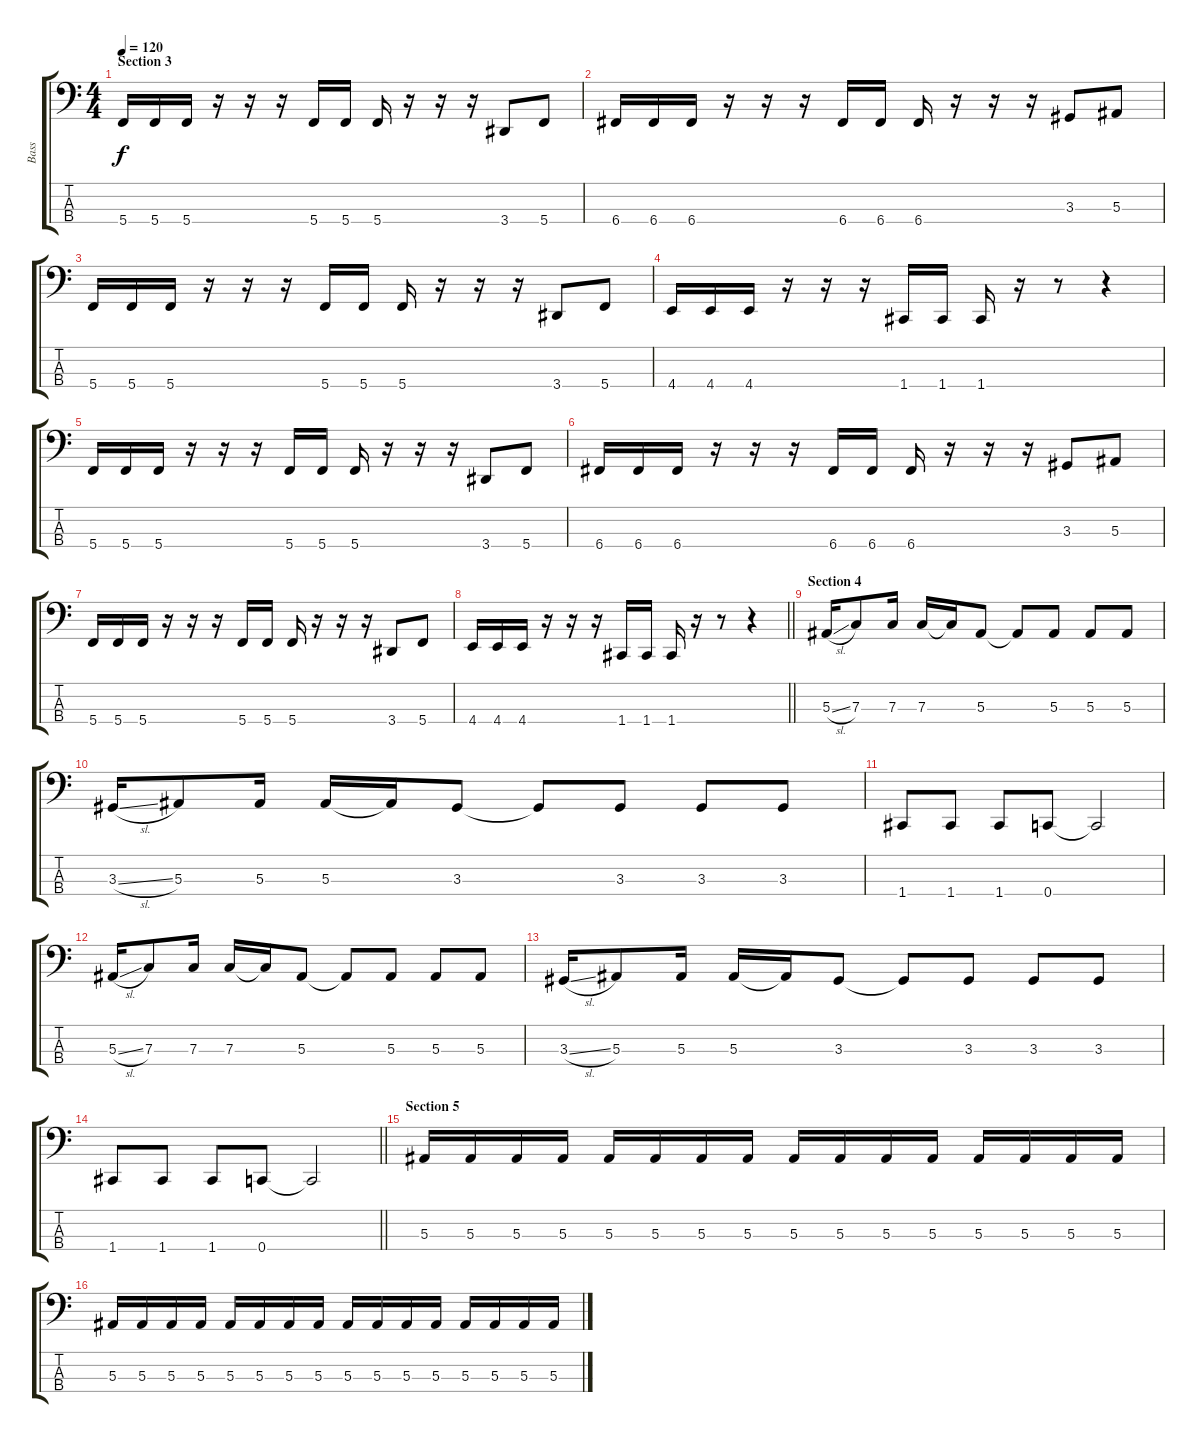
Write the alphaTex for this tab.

\track ("Bass" "Bass") {instrument electricbassfinger}
\staff {score tabs}
\tuning (Eb2 Bb1 F1 C1) {hide}
\ts (4 4)
\section ("" "Section 3")
\tempo 120
\clef f4
\ks c
5.4.16{dy f volume 13} 5.4.16 5.4.16 r.16 r.16 r.16 5.4.16 5.4.16 5.4.16 r.16 r.16 r.16 3.4.8 5.4.8 |
6.4.16 6.4.16 6.4.16 r.16 r.16 r.16 6.4.16 6.4.16 6.4.16 r.16 r.16 r.16 3.3.8 5.3.8 |
5.4.16 5.4.16 5.4.16 r.16 r.16 r.16 5.4.16 5.4.16 5.4.16 r.16 r.16 r.16 3.4.8 5.4.8 |
4.4.16 4.4.16 4.4.16 r.16 r.16 r.16 1.4.16 1.4.16 1.4.16 r.16 r.8 r.4 |
5.4.16 5.4.16 5.4.16 r.16 r.16 r.16 5.4.16 5.4.16 5.4.16 r.16 r.16 r.16 3.4.8 5.4.8 |
6.4.16 6.4.16 6.4.16 r.16 r.16 r.16 6.4.16 6.4.16 6.4.16 r.16 r.16 r.16 3.3.8 5.3.8 |
5.4.16 5.4.16 5.4.16 r.16 r.16 r.16 5.4.16 5.4.16 5.4.16 r.16 r.16 r.16 3.4.8 5.4.8 |
\barLineRight lightlight
4.4.16 4.4.16 4.4.16 r.16 r.16 r.16 1.4.16 1.4.16 1.4.16 r.16 r.8 r.4 |
\section ("" "Section 4")
5.3{sl}.16 7.3.8 7.3.16 7.3.16 7.3{t}.16 5.3.8 5.3{t}.8 5.3.8 5.3.8 5.3.8 |
3.3{sl}.16 5.3.8 5.3.16 5.3.16 5.3{t}.16 3.3.8 3.3{t}.8 3.3.8 3.3.8 3.3.8 |
1.4.8 1.4.8 1.4.8 0.4.8 0.4{t}.2 |
5.3{sl}.16 7.3.8 7.3.16 7.3.16 7.3{t}.16 5.3.8 5.3{t}.8 5.3.8 5.3.8 5.3.8 |
3.3{sl}.16 5.3.8 5.3.16 5.3.16 5.3{t}.16 3.3.8 3.3{t}.8 3.3.8 3.3.8 3.3.8 |
\barLineRight lightlight
1.4.8 1.4.8 1.4.8 0.4.8 0.4{t}.2 |
\section ("" "Section 5")
5.3.16{volume 8 instrument electricbassfinger} 5.3.16 5.3.16 5.3.16 5.3.16 5.3.16 5.3.16 5.3.16 5.3.16 5.3.16 5.3.16 5.3.16 5.3.16 5.3.16 5.3.16 5.3.16 |
5.3.16 5.3.16 5.3.16 5.3.16 5.3.16 5.3.16 5.3.16 5.3.16 5.3.16 5.3.16 5.3.16 5.3.16 5.3.16 5.3.16 5.3.16 5.3.16
